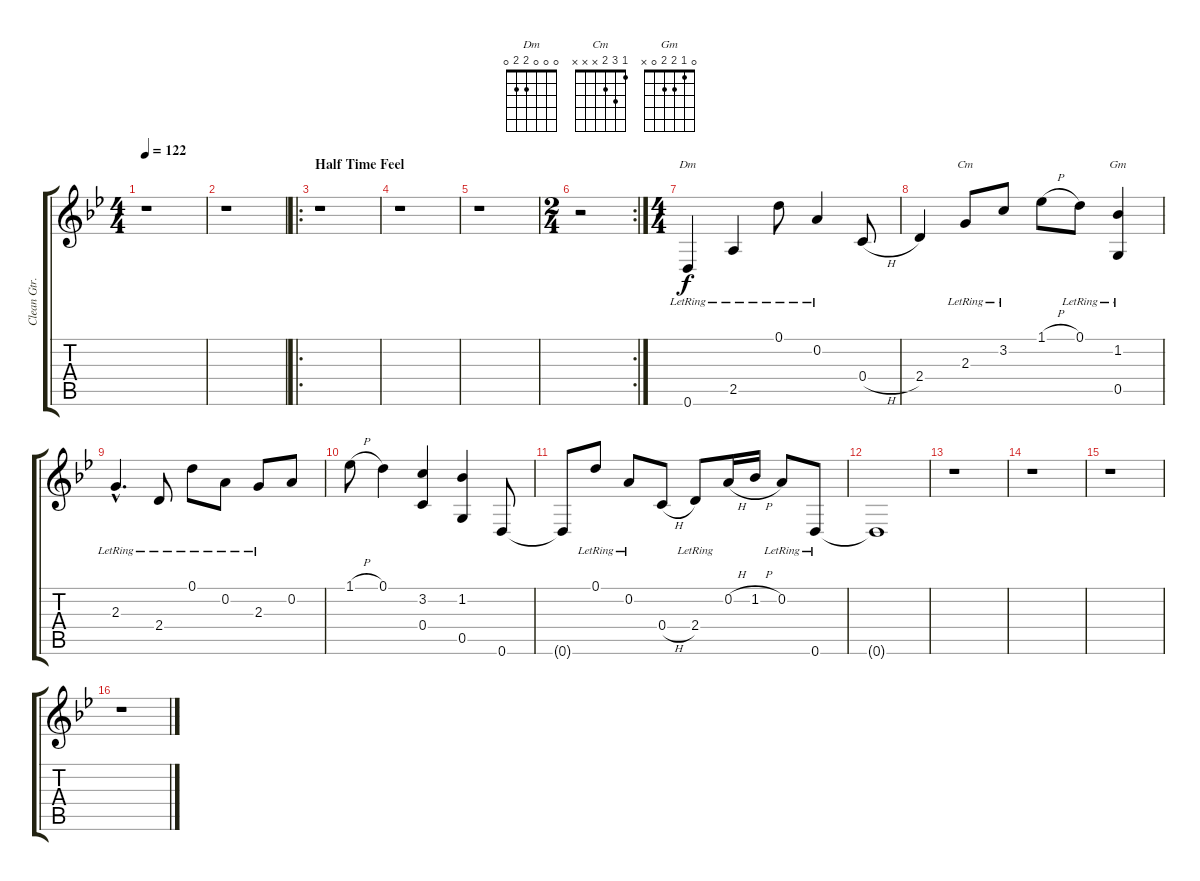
\track ("Clean Gtr./ Fills" "Clean Gtr.") {instrument electricguitarclean}
\staff {score tabs}
\tuning (D4 A3 F3 C3 G2 D2) {hide}
\chord ("Dm" 0 0 0 2 2 0)
\chord ("Cm" 1 3 2 x x x)
\chord ("Gm" 0 1 2 2 0 x)
\ts (4 4)
\tempo 122
\clef g2
\ks bb
r.1{dy f instrument electricguitarclean} |
r.1 |
\ro
\section ("" "Half Time Feel")
r.1 |
r.1 |
r.1 |
\rc 2
\ts (2 4)
r.2 |
\ts (4 4)
0.6{lr}.4{ch "Dm"} 2.5{lr}.4 0.1{lr}.8 0.2{lr}.4 0.4{h}.8 |
2.4.4 2.3{lr}.8{ch "Cm"} 3.2{lr}.8 1.1{h}.8 0.1{lr}.8 (1.2{lr} 0.5{lr}).4{ch "Gm"} |
2.3{hac lr}.4{d} 2.4{lr}.8 0.1{lr}.8 0.2{lr}.8 2.3{lr}.8 0.2.8 |
1.1{h}.8 0.1.4 (3.2 0.4).4 (1.2 0.5).4 0.6.8 |
0.6{t}.8 0.1{lr}.8 0.2{lr}.8 0.4{h}.8 2.4{lr}.8 0.2{h}.16 1.2{h}.16 0.2{lr}.8 0.6{lr}.8 |
0.6{t}.1 |
r.1 |
r.1 |
r.1 |
r.1
